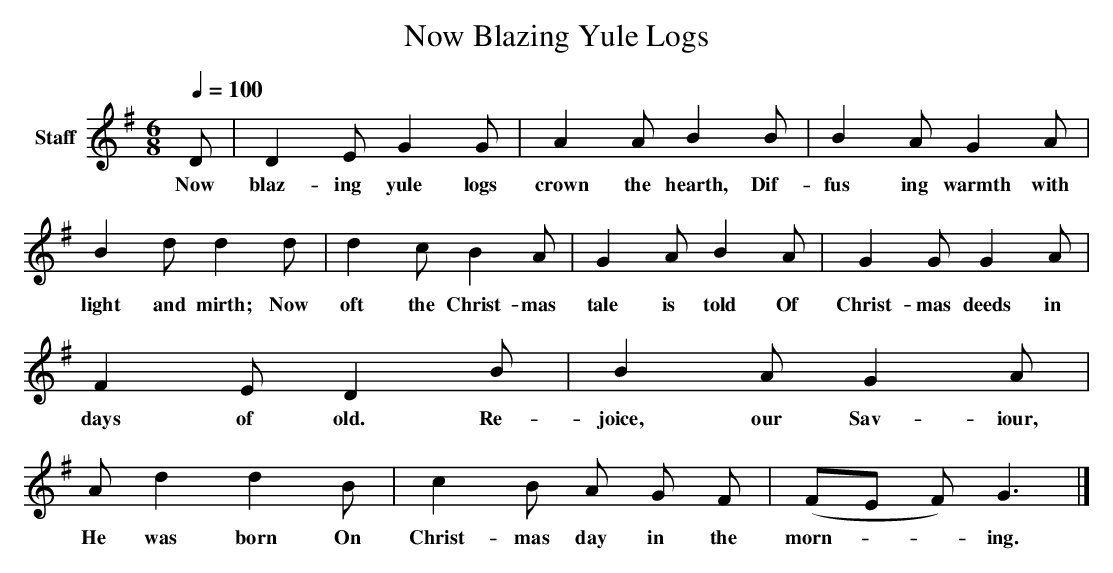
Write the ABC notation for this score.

X:1
T: Now Blazing Yule Logs
L: 1/4
M: 6/8
Q: 1/4=100
V: P1 name="Staff"
K: G
[V: P1]  D/ | D E/ G G/ | A A/ B B/ | B A/ G A/ | B d/ d d/ | d c/ B A/ | G A/ B A/ | G G/ G A/ | F E/ D B/ | B A/ G A/ | A/ d d B/ | c B/ A/ G/ F/ | (F/E/ F/) G3/|]
w: Now blaz- ing yule logs crown the hearth, Dif- fus ing warmth with light and mirth; Now oft the Christ- mas tale is told Of Christ- mas deeds in days of old. Re- joice, our Sav- iour, He was born On Christ- mas day in the morn-__ ing.
